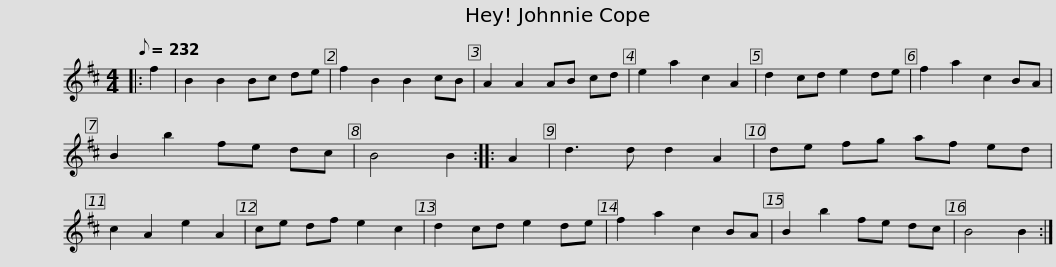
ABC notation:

X:1
L:1/8
Q:1/8=232
M:4/4
I:linebreak $
K:Bmin
V:1 treble
V:1
|: f2 | B2 B2 Bc de | f2 B2 B2 cB | A2 A2 AB cd | e2 a2 c2 A2 | %5
 d2 cd e2 de | f2 a2 c2 BA | B2 b2 fe dc |$ B4 B2 :: A2 | %10
 d3 d d2 A2 | de fg af ed | c2 A2 e2 A2 | ce df e2 c2 | d2 cd e2 de | %15
 f2 a2 c2 BA |$ B2 b2 fe dc | B4 B2 :| %18
